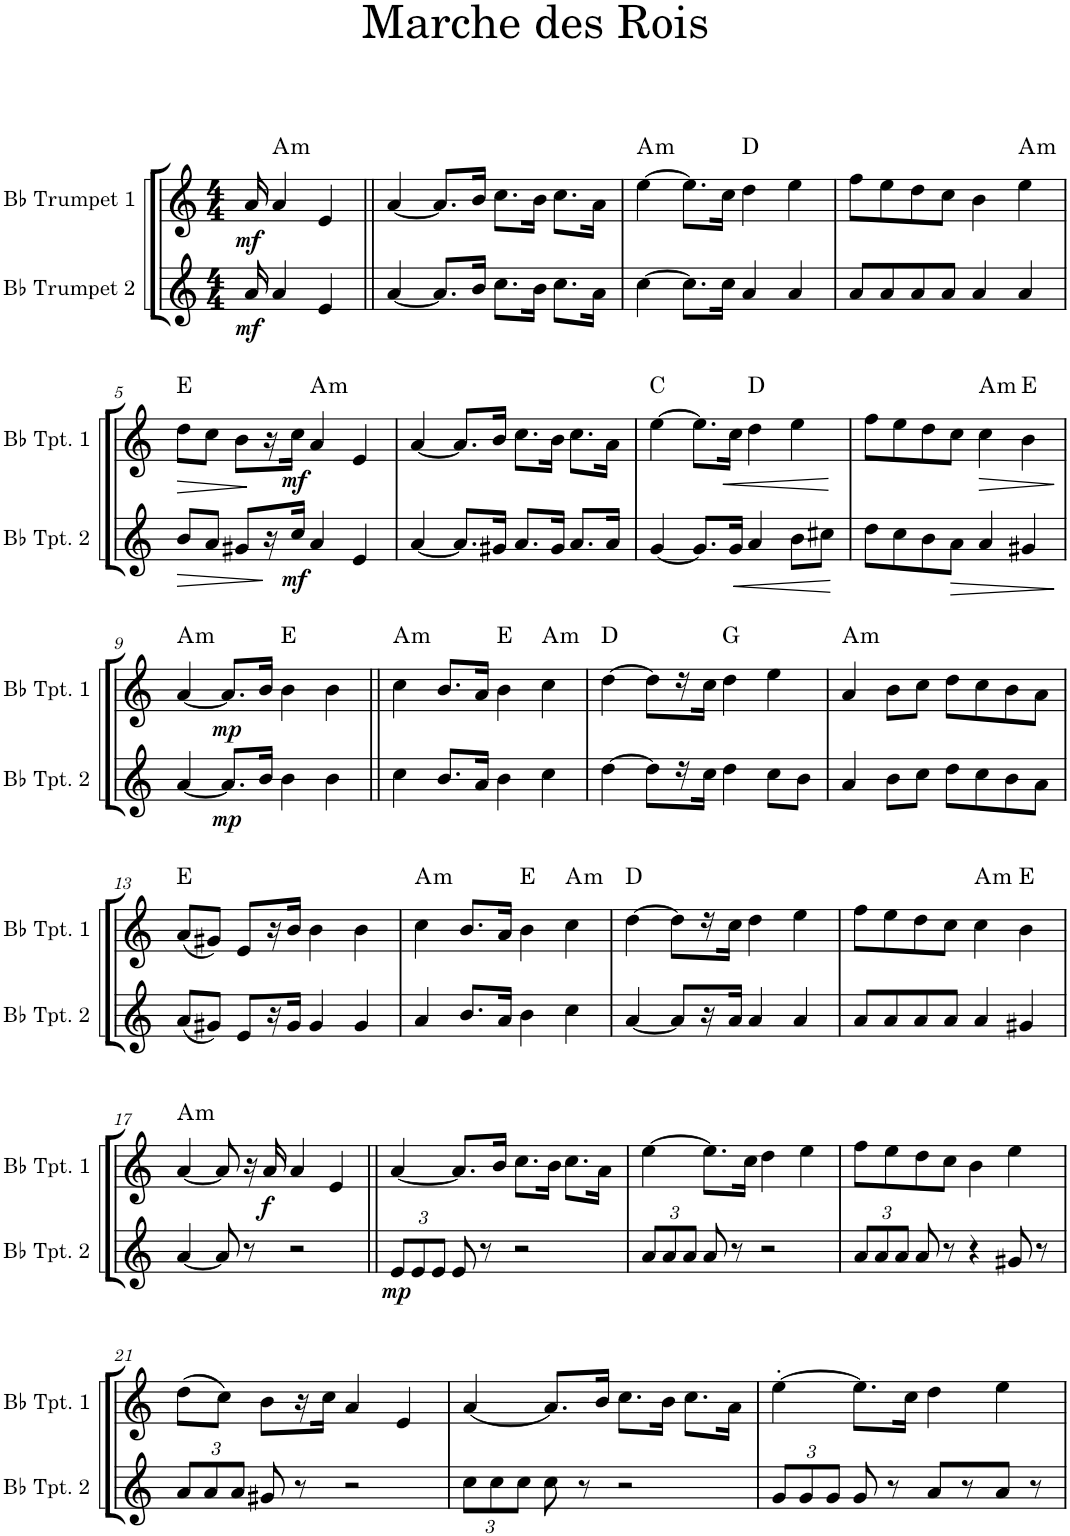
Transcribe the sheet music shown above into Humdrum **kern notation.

**kern	**dynam	**kern	**dynam	**harte
*part2	*part2	*part1	*part1	*part1
*staff2	*staff2	*staff1	*staff1	*
*I"Bb Trumpet 2	*	*I"Bb Trumpet 1	*	*
*I'Bb Tpt. 2	*	*I'Bb Tpt. 1	*	*
*clefG2	*	*clefG2	*	*
*Trd1c2	*	*Trd1c2	*	*
*k[]	*	*k[]	*	*
*M4/4	*	*M4/4	*	*
=1	=1	=1	=1	=1
!	!LO:DY:b	!	!LO:DY:b	!
16a/	mf	16a/	mf	.
!	!	!	!	!LO:H:kt=m
4a/	.	4a/	.	A:min
4e/	.	4e/	.	.
=2||	=2||	=2||	=2||	=2||
[<4a/	.	[<4a/	.	.
8.a/L]	.	8.a/L]	.	.
16b/Jk	.	16b/Jk	.	.
8.cc\L	.	8.cc\L	.	.
16b\Jk	.	16b\Jk	.	.
8.cc\L	.	8.cc\L	.	.
16a\Jk	.	16a\Jk	.	.
=3	=3	=3	=3	=3
!	!	!	!	!LO:H:kt=m
[>4cc\	.	[>4ee\	.	A:min
8.cc\L]	.	8.ee\L]	.	.
16cc\Jk	.	16cc\Jk	.	.
4a/	.	4dd\	.	D:maj
4a/	.	4ee\	.	.
=4	=4	=4	=4	=4
8a/L	.	8ff\L	.	.
8a/	.	8ee\	.	.
8a/	.	8dd\	.	.
8a/J	.	8cc\J	.	.
4a/	.	4b\	.	.
!	!	!	!	!LO:H:kt=m
4a/	.	4ee\	.	A:min
!!LO:LB:g=z
=5	=5	=5	=5	=5
!	!LO:HP:b	!	!LO:HP:b	!
8b/L	>	8dd\L	>	E:maj
8a/J	.	8cc\J	.	.
8g#X/L	.	8b\L	.	.
16r	]	16r	]	.
!	!LO:DY:b	!	!LO:DY:b	!
16cc/JJ	mf	16cc\JJ	mf	.
!	!	!	!	!LO:H:kt=m
4a/	.	4a/	.	A:min
4e/	.	4e/	.	.
=6	=6	=6	=6	=6
[<4a/	.	[<4a/	.	.
8.a/L]	.	8.a/L]	.	.
16g#X/Jk	.	16b/Jk	.	.
8.a/L	.	8.cc\L	.	.
16g#/Jk	.	16b\Jk	.	.
8.a/L	.	8.cc\L	.	.
16a/Jk	.	16a\Jk	.	.
=7	=7	=7	=7	=7
[<4g/	.	[>4ee\	.	C:maj
8.g/L]	.	8.ee\L]	.	.
!	!LO:HP:b	!	!LO:HP:b	!
16g/Jk	<	16cc\Jk	<	.
4a/	.	4dd\	.	D:maj
8b\L	.	4ee\	.	.
8cc#X\J	.	.	.	.
.	[	.	[	.
=8	=8	=8	=8	=8
8dd\L	.	8ff\L	.	.
8cc\	.	8ee\	.	.
8b\	.	8dd\	.	.
!	!LO:HP:b	!	!	!
8a\J	>	8cc\J	.	.
!	!	!	!LO:HP:b	!LO:H:kt=m
4a/	.	4cc\	>	A:min
4g#X/	.	4b\	.	E:maj
.	]	.	]	.
!!LO:LB:g=z
=9	=9	=9	=9	=9
!	!	!	!	!LO:H:kt=m
[<4a/	.	[<4a/	.	A:min
!	!LO:DY:b	!	!LO:DY:b	!
8.a/L]	mp	8.a/L]	mp	.
16b/Jk	.	16b/Jk	.	.
4b\	.	4b\	.	E:maj
4b\	.	4b\	.	.
=10||	=10||	=10||	=10||	=10||
!	!	!	!	!LO:H:kt=m
4cc\	.	4cc\	.	A:min
8.b/L	.	8.b/L	.	.
16a/Jk	.	16a/Jk	.	.
4b\	.	4b\	.	E:maj
!	!	!	!	!LO:H:kt=m
4cc\	.	4cc\	.	A:min
=11	=11	=11	=11	=11
[>4dd\	.	[>4dd\	.	D:maj
8dd\L]	.	8dd\L]	.	.
16r	.	16r	.	.
16cc\JJ	.	16cc\JJ	.	.
4dd\	.	4dd\	.	G:maj
8cc\L	.	4ee\	.	.
8b\J	.	.	.	.
=12	=12	=12	=12	=12
!	!	!	!	!LO:H:kt=m
4a/	.	4a/	.	A:min
8b\L	.	8b\L	.	.
8cc\J	.	8cc\J	.	.
8dd\L	.	8dd\L	.	.
8cc\	.	8cc\	.	.
8b\	.	8b\	.	.
8a\J	.	8a\J	.	.
!!LO:LB:g=z
=13	=13	=13	=13	=13
(<8a/L	.	(<8a/L	.	E:maj
8g#X/J)	.	8g#X/J)	.	.
8e/L	.	8e/L	.	.
16r	.	16r	.	.
16g#/JJ	.	16b/JJ	.	.
4g#/	.	4b\	.	.
4g#/	.	4b\	.	.
=14	=14	=14	=14	=14
!	!	!	!	!LO:H:kt=m
4a/	.	4cc\	.	A:min
8.b/L	.	8.b/L	.	.
16a/Jk	.	16a/Jk	.	.
4b\	.	4b\	.	E:maj
!	!	!	!	!LO:H:kt=m
4cc\	.	4cc\	.	A:min
=15	=15	=15	=15	=15
[<4a/	.	[>4dd\	.	D:maj
8a/L]	.	8dd\L]	.	.
16r	.	16r	.	.
16a/JJ	.	16cc\JJ	.	.
4a/	.	4dd\	.	.
4a/	.	4ee\	.	.
=16	=16	=16	=16	=16
8a/L	.	8ff\L	.	.
8a/	.	8ee\	.	.
8a/	.	8dd\	.	.
8a/J	.	8cc\J	.	.
!	!	!	!	!LO:H:kt=m
4a/	.	4cc\	.	A:min
4g#X/	.	4b\	.	E:maj
!!LO:LB:g=z
=17	=17	=17	=17	=17
!	!	!	!	!LO:H:kt=m
[<4a/	.	[<4a/	.	A:min
8a/]	.	8a/]	.	.
8r	.	16r	.	.
!	!	!	!LO:DY:b	!
.	.	16a/	f	.
2r	.	4a/	.	.
.	.	4e/	.	.
=18||	=18||	=18||	=18||	=18||
*Xbrackettup	*	*	*	*
!	!LO:DY:b	!	!	!
12e/L	mp	[<4a/	.	.
12e/	.	.	.	.
12e/J	.	.	.	.
8e/	.	8.a/L]	.	.
8r	.	.	.	.
.	.	16b/Jk	.	.
2r	.	8.cc\L	.	.
.	.	16b\Jk	.	.
.	.	8.cc\L	.	.
.	.	16a\Jk	.	.
=19	=19	=19	=19	=19
12a/L	.	[>4ee\	.	.
12a/	.	.	.	.
12a/J	.	.	.	.
8a/	.	8.ee\L]	.	.
8r	.	.	.	.
.	.	16cc\Jk	.	.
2r	.	4dd\	.	.
.	.	4ee\	.	.
=20	=20	=20	=20	=20
12a/L	.	8ff\L	.	.
12a/	.	.	.	.
.	.	8ee\	.	.
12a/J	.	.	.	.
8a/	.	8dd\	.	.
8r	.	8cc\J	.	.
4r	.	4b\	.	.
8g#X/	.	4ee\	.	.
8r	.	.	.	.
!!LO:LB:g=z
=21	=21	=21	=21	=21
12a/L	.	(>8dd\L	.	.
12a/	.	.	.	.
.	.	8cc\J)	.	.
12a/J	.	.	.	.
8g#X/	.	8b\L	.	.
8r	.	16r	.	.
.	.	16cc\JJ	.	.
2r	.	4a/	.	.
.	.	4e/	.	.
=22	=22	=22	=22	=22
12cc\L	.	[<4a/	.	.
12cc\	.	.	.	.
12cc\J	.	.	.	.
8cc\	.	8.a/L]	.	.
8r	.	.	.	.
.	.	16b/Jk	.	.
2r	.	8.cc\L	.	.
.	.	16b\Jk	.	.
.	.	8.cc\L	.	.
.	.	16a\Jk	.	.
=23	=23	=23	=23	=23
12g/L	.	[>4ee'\	.	.
12g/	.	.	.	.
12g/J	.	.	.	.
8g/	.	8.ee\L]	.	.
8r	.	.	.	.
.	.	16cc\Jk	.	.
8a/L	.	4dd\	.	.
8r	.	.	.	.
8a/J	.	4ee\	.	.
8r	.	.	.	.
=	=	=	=	=
*-	*-	*-	*-	*-
